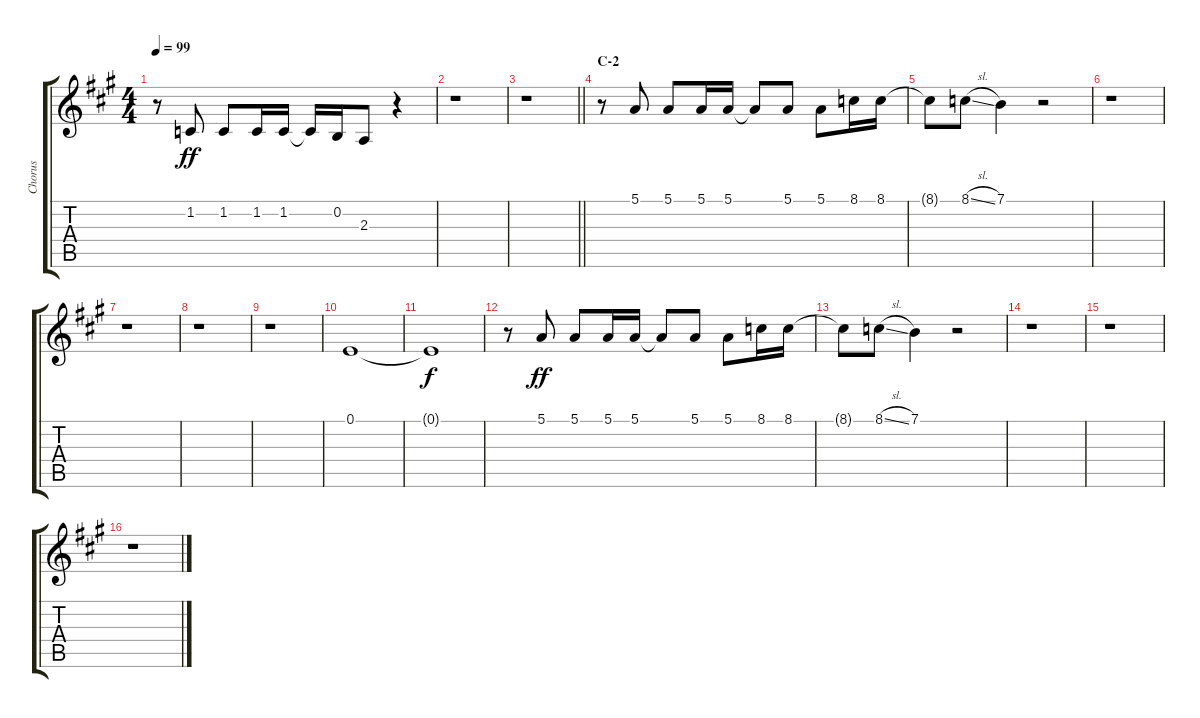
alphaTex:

\track ("Chorus" "Chorus") {instrument voiceoohs}
\staff {score tabs}
\tuning (E4 B3 G3 D3 A2 E2) {hide}
\ts (4 4)
\tempo 99
\clef g2
\ks a
r.8{dy ff} 1.2.8 1.2.8 1.2.16 1.2.16 1.2{t}.16 0.2.16 2.3.8 r.4 |
r.1 |
\barLineRight lightlight
r.1 |
\section ("" "C-2")
r.8 5.1.8 5.1.8 5.1.16 5.1.16 5.1{t}.8 5.1.8 5.1.8 8.1.16 8.1.16 |
8.1{t}.8 8.1{sl}.8 7.1.4 r.2 |
r.1 |
r.1 |
r.1 |
r.1 |
0.1.1 |
0.1{t}.1{dy f} |
r.8 5.1.8{dy ff} 5.1.8 5.1.16 5.1.16 5.1{t}.8 5.1.8 5.1.8 8.1.16 8.1.16 |
8.1{t}.8 8.1{sl}.8 7.1.4 r.2 |
r.1 |
r.1 |
r.1
